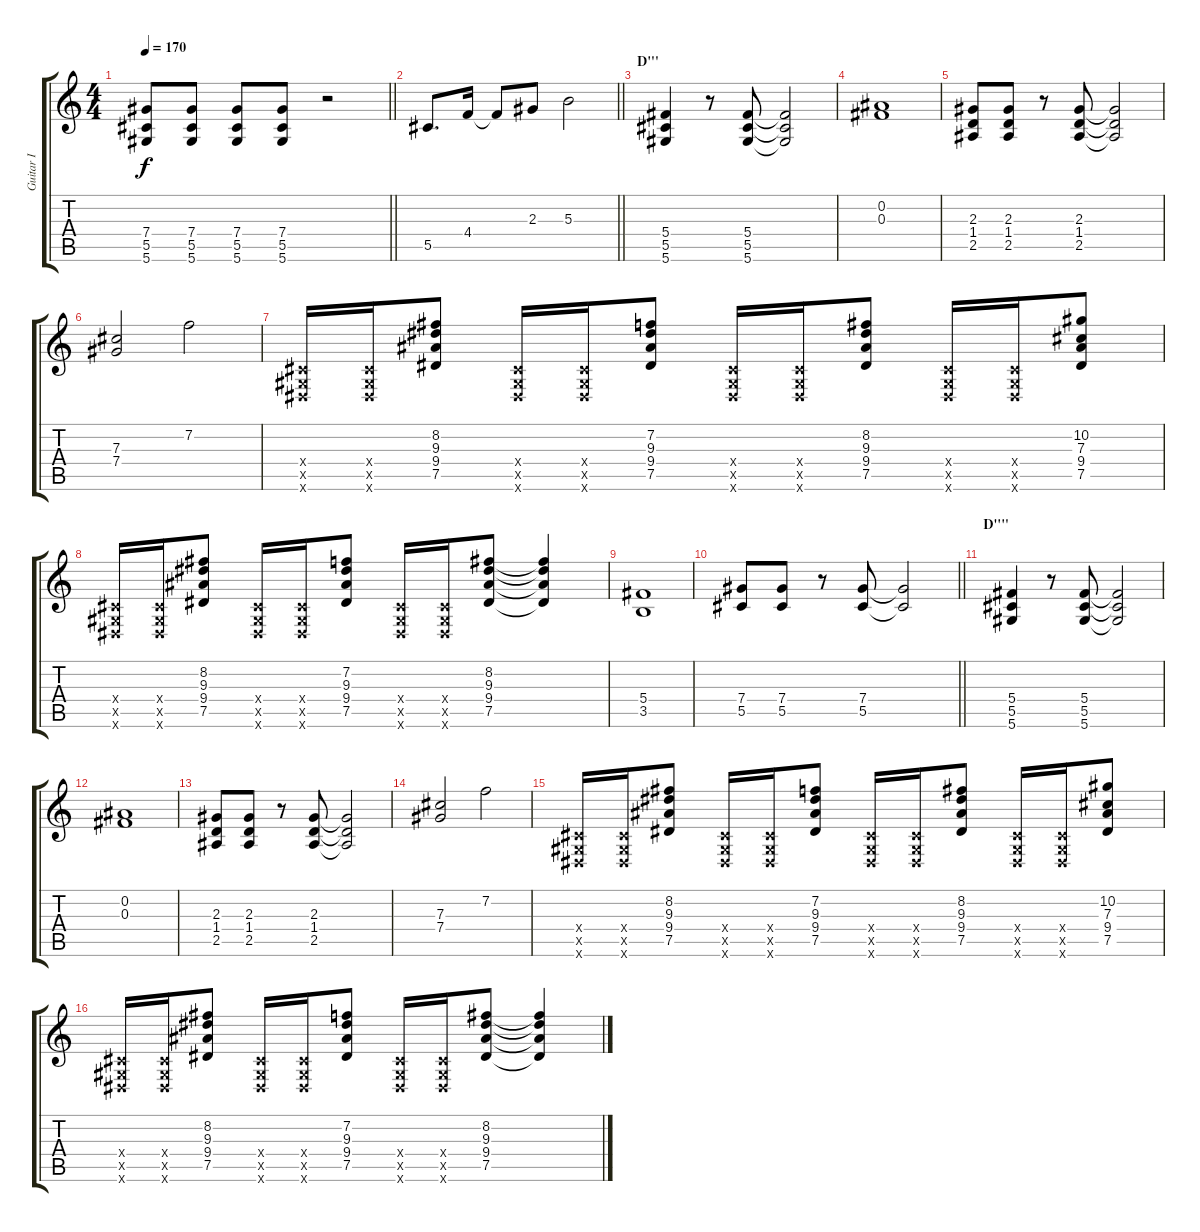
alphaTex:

\track ("Guitar I" "Guitar I") {instrument overdrivenguitar}
\staff {score tabs}
\tuning (Eb4 Bb3 Gb3 Db3 Ab2 Eb2) {hide}
\ts (4 4)
\tempo 170
\clef g2
\barLineRight lightlight
\ks c
(7.4 5.5 5.6).8{dy f} (7.4 5.5 5.6).8 (7.4 5.5 5.6).8 (7.4 5.5 5.6).8 r.2 |
\barLineRight lightlight
5.5.8{d} 4.4.16 4.4{t}.8 2.3.8 5.3.2 |
\section ("" "D'''")
(5.4 5.5 5.6).4 r.8 (5.4 5.5 5.6).8 (5.4{t} 5.5{t} 5.6{t}).2 |
(0.2 0.3).1 |
(2.3 1.4 2.5).8 (2.3 1.4 2.5).8 r.8 (2.3 1.4 2.5).8 (2.3{t} 1.4{t} 2.5{t}).2 |
(7.3 7.4).2 7.2.2 |
(0.4{x} 0.5{x} 0.6{x}).16 (0.4{x} 0.5{x} 0.6{x}).16 (8.2 9.3 9.4 7.5).8 (0.4{x} 0.5{x} 0.6{x}).16 (0.4{x} 0.5{x} 0.6{x}).16 (7.2 9.3 9.4 7.5).8 (0.4{x} 0.5{x} 0.6{x}).16 (0.4{x} 0.5{x} 0.6{x}).16 (8.2 9.3 9.4 7.5).8 (0.4{x} 0.5{x} 0.6{x}).16 (0.4{x} 0.5{x} 0.6{x}).16 (10.2 7.3 9.4 7.5).8 |
(0.4{x} 0.5{x} 0.6{x}).16 (0.4{x} 0.5{x} 0.6{x}).16 (8.2 9.3 9.4 7.5).8 (0.4{x} 0.5{x} 0.6{x}).16 (0.4{x} 0.5{x} 0.6{x}).16 (7.2 9.3 9.4 7.5).8 (0.4{x} 0.5{x} 0.6{x}).16 (0.4{x} 0.5{x} 0.6{x}).16 (8.2 9.3 9.4 7.5).8 (8.2{t} 9.3{t} 9.4{t} 7.5{t}).4 |
(5.4 3.5).1 |
\barLineRight lightlight
(7.4 5.5).8 (7.4 5.5).8 r.8 (7.4 5.5).8 (7.4{t} 5.5{t}).2 |
\section ("" "D''''")
(5.4 5.5 5.6).4 r.8 (5.4 5.5 5.6).8 (5.4{t} 5.5{t} 5.6{t}).2 |
(0.2 0.3).1 |
(2.3 1.4 2.5).8 (2.3 1.4 2.5).8 r.8 (2.3 1.4 2.5).8 (2.3{t} 1.4{t} 2.5{t}).2 |
(7.3 7.4).2 7.2.2 |
(0.4{x} 0.5{x} 0.6{x}).16 (0.4{x} 0.5{x} 0.6{x}).16 (8.2 9.3 9.4 7.5).8 (0.4{x} 0.5{x} 0.6{x}).16 (0.4{x} 0.5{x} 0.6{x}).16 (7.2 9.3 9.4 7.5).8 (0.4{x} 0.5{x} 0.6{x}).16 (0.4{x} 0.5{x} 0.6{x}).16 (8.2 9.3 9.4 7.5).8 (0.4{x} 0.5{x} 0.6{x}).16 (0.4{x} 0.5{x} 0.6{x}).16 (10.2 7.3 9.4 7.5).8 |
(0.4{x} 0.5{x} 0.6{x}).16 (0.4{x} 0.5{x} 0.6{x}).16 (8.2 9.3 9.4 7.5).8 (0.4{x} 0.5{x} 0.6{x}).16 (0.4{x} 0.5{x} 0.6{x}).16 (7.2 9.3 9.4 7.5).8 (0.4{x} 0.5{x} 0.6{x}).16 (0.4{x} 0.5{x} 0.6{x}).16 (8.2 9.3 9.4 7.5).8 (8.2{t} 9.3{t} 9.4{t} 7.5{t}).4
